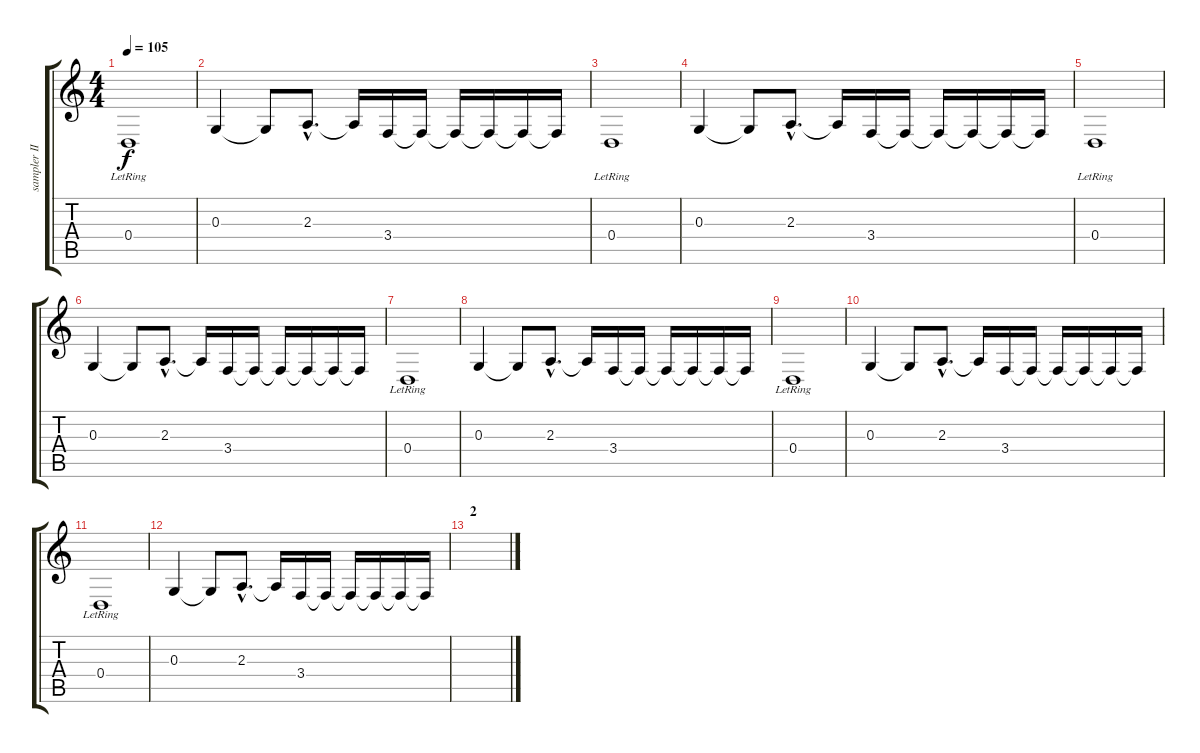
\track ("sampler II" "sampler II") {instrument recorder}
\staff {score tabs}
\tuning (E4 B3 G3 D3 A2 E2) {hide}
\ts (4 4)
\tempo 105
\clef g2
\ks c
0.4{lr}.1{dy f} |
0.3.4 0.3{t}.8 2.3{hac}.8{d} 2.3{t}.16 3.4.16 3.4{t}.16 3.4{t}.16 3.4{t}.16 3.4{t}.16 3.4{t}.16 |
0.4{lr}.1 |
0.3.4 0.3{t}.8 2.3{hac}.8{d} 2.3{t}.16 3.4.16 3.4{t}.16 3.4{t}.16 3.4{t}.16 3.4{t}.16 3.4{t}.16 |
0.4{lr}.1 |
0.3.4 0.3{t}.8 2.3{hac}.8{d} 2.3{t}.16 3.4.16 3.4{t}.16 3.4{t}.16 3.4{t}.16 3.4{t}.16 3.4{t}.16 |
0.4{lr}.1 |
0.3.4 0.3{t}.8 2.3{hac}.8{d} 2.3{t}.16 3.4.16 3.4{t}.16 3.4{t}.16 3.4{t}.16 3.4{t}.16 3.4{t}.16 |
0.4{lr}.1 |
0.3.4 0.3{t}.8 2.3{hac}.8{d} 2.3{t}.16 3.4.16 3.4{t}.16 3.4{t}.16 3.4{t}.16 3.4{t}.16 3.4{t}.16 |
0.4{lr}.1 |
0.3.4 0.3{t}.8 2.3{hac}.8{d} 2.3{t}.16 3.4.16 3.4{t}.16 3.4{t}.16 3.4{t}.16 3.4{t}.16 3.4{t}.16 |
\section ("" "2")
